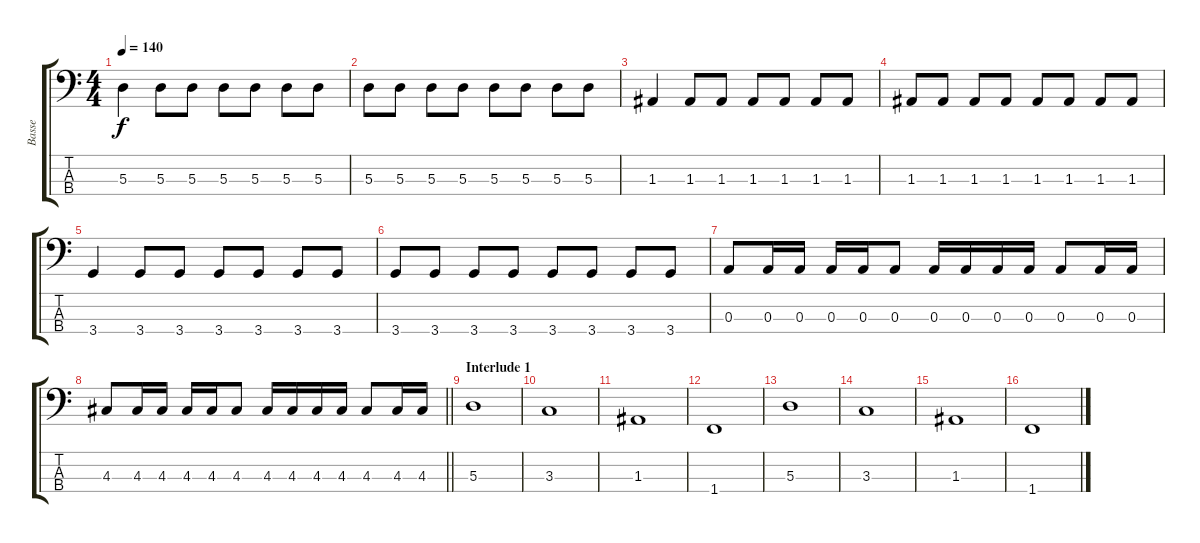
\track ("Basse" "Basse") {instrument slapbass2}
\staff {score tabs}
\tuning (G2 D2 A1 E1) {hide}
\ts (4 4)
\tempo 140
\clef f4
\ks c
5.3.4{dy f} 5.3.8 5.3.8 5.3.8 5.3.8 5.3.8 5.3.8 |
5.3.8 5.3.8 5.3.8 5.3.8 5.3.8 5.3.8 5.3.8 5.3.8 |
1.3.4 1.3.8 1.3.8 1.3.8 1.3.8 1.3.8 1.3.8 |
1.3.8 1.3.8 1.3.8 1.3.8 1.3.8 1.3.8 1.3.8 1.3.8 |
3.4.4 3.4.8 3.4.8 3.4.8 3.4.8 3.4.8 3.4.8 |
3.4.8 3.4.8 3.4.8 3.4.8 3.4.8 3.4.8 3.4.8 3.4.8 |
0.3.8 0.3.16 0.3.16 0.3.16 0.3.16 0.3.8 0.3.16 0.3.16 0.3.16 0.3.16 0.3.8 0.3.16 0.3.16 |
\barLineRight lightlight
4.3.8 4.3.16 4.3.16 4.3.16 4.3.16 4.3.8 4.3.16 4.3.16 4.3.16 4.3.16 4.3.8 4.3.16 4.3.16 |
\section ("" "Interlude 1")
5.3.1 |
3.3.1 |
1.3.1 |
1.4.1 |
5.3.1 |
3.3.1 |
1.3.1 |
1.4.1
